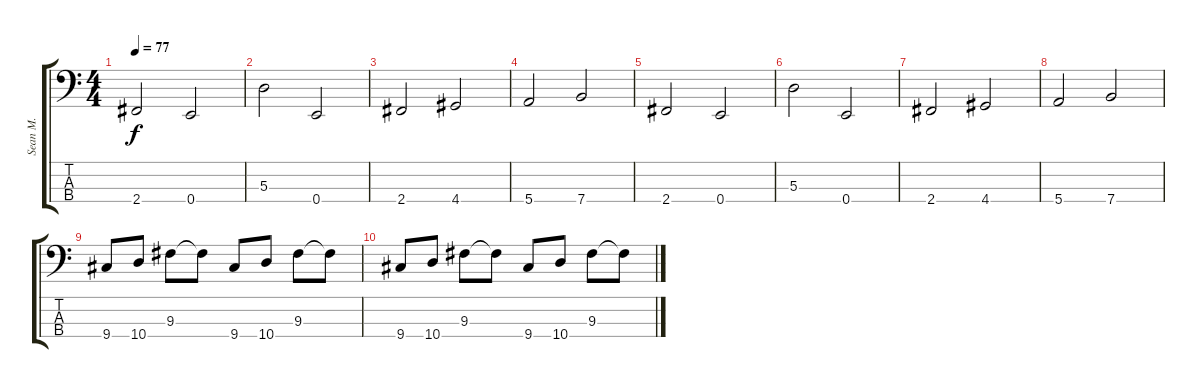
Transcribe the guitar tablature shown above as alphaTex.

\track ("Sean M." "Sean M.") {instrument electricbassfinger}
\staff {score tabs}
\tuning (G2 D2 A1 E1) {hide}
\ts (4 4)
\tempo 77
\clef f4
\ks c
2.4.2{dy f} 0.4.2 |
5.3.2 0.4.2 |
2.4.2 4.4.2 |
5.4.2 7.4.2 |
2.4.2 0.4.2 |
5.3.2 0.4.2 |
2.4.2 4.4.2 |
5.4.2 7.4.2 |
9.4.8 10.4.8 9.3.8 9.3{t}.8 9.4.8 10.4.8 9.3.8 9.3{t}.8 |
9.4.8 10.4.8 9.3.8 9.3{t}.8 9.4.8 10.4.8 9.3.8 9.3{t}.8
